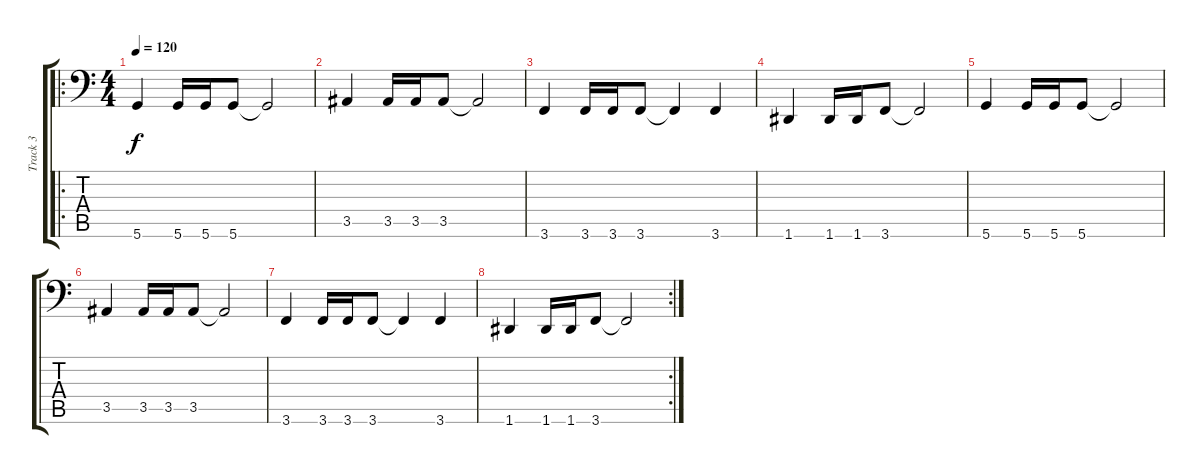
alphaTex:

\track ("Track 3" "Track 3") {instrument electricbasspick}
\staff {score tabs}
\tuning (D3 A2 F2 C2 G1 D1) {hide}
\ro
\ts (4 4)
\tempo 120
\clef f4
\ks c
5.6.4{dy f instrument electricbasspick} 5.6.16 5.6.16 5.6.8 5.6{t}.2 |
3.5.4 3.5.16 3.5.16 3.5.8 3.5{t}.2 |
3.6.4 3.6.16 3.6.16 3.6.8 3.6{t}.4 3.6.4 |
1.6.4 1.6.16 1.6.16 3.6.8 3.6{t}.2 |
5.6.4 5.6.16 5.6.16 5.6.8 5.6{t}.2 |
3.5.4 3.5.16 3.5.16 3.5.8 3.5{t}.2 |
3.6.4 3.6.16 3.6.16 3.6.8 3.6{t}.4 3.6.4 |
\rc 2
1.6.4 1.6.16 1.6.16 3.6.8 3.6{t}.2
